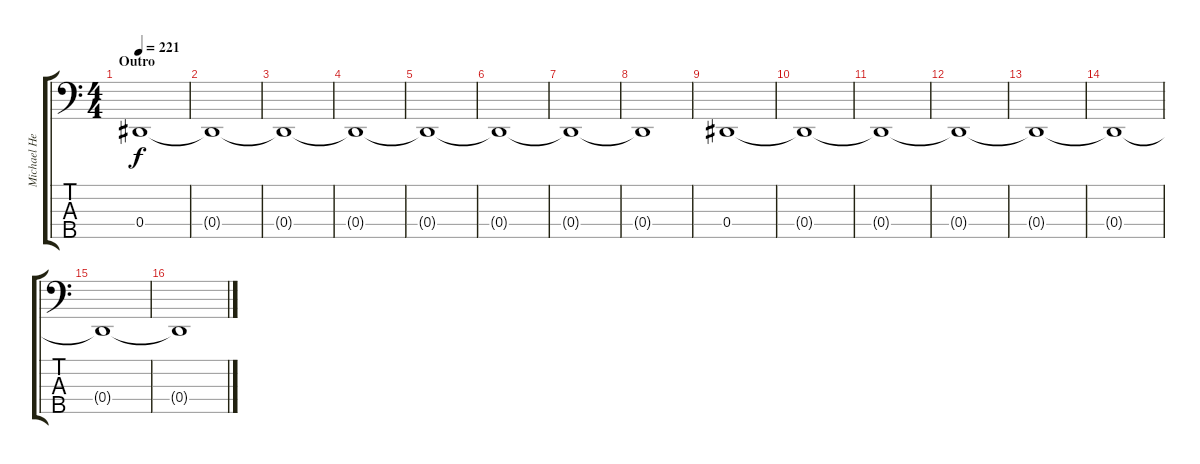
\track ("Michael Hedlund" "Michael He") {instrument electricbassfinger}
\staff {score tabs}
\tuning (Gb2 Db2 Ab1 Eb1 Bb0) {hide}
\ts (4 4)
\section ("" "Outro")
\tempo 221
\clef f4
\ks c
0.4.1{dy f} |
0.4{t}.1 |
0.4{t}.1 |
0.4{t}.1 |
0.4{t}.1 |
0.4{t}.1 |
0.4{t}.1 |
0.4{t}.1 |
0.4.1 |
0.4{t}.1 |
0.4{t}.1 |
0.4{t}.1 |
0.4{t}.1 |
0.4{t}.1 |
0.4{t}.1 |
0.4{t}.1
